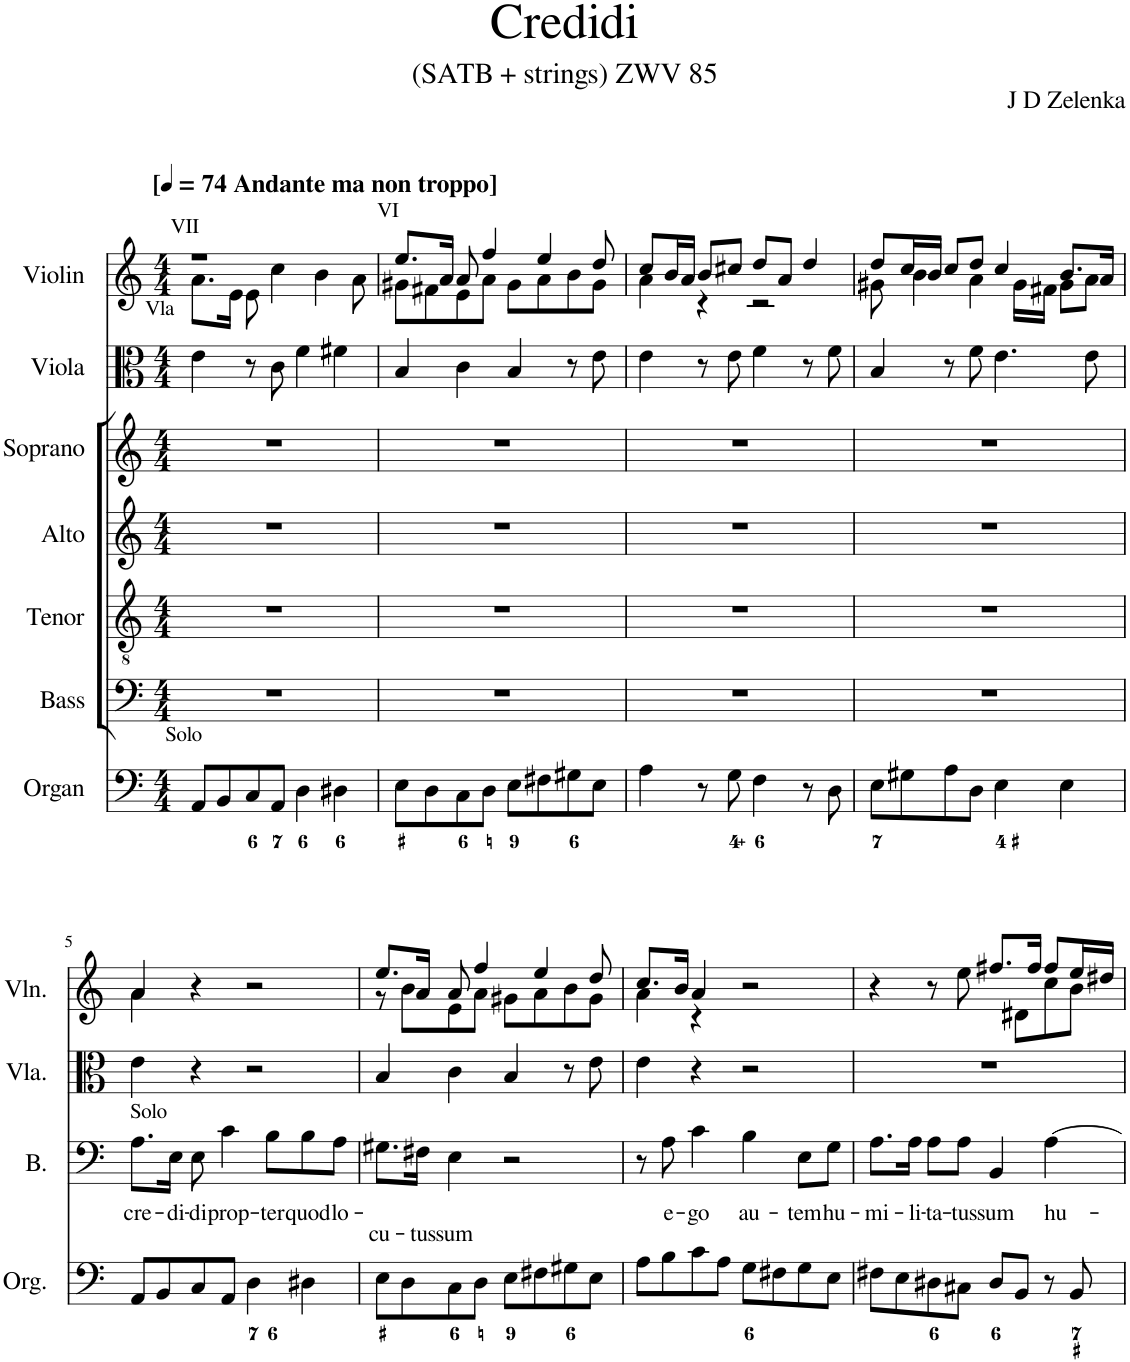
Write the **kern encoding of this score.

**kern	**kern	**text	**kern	**kern	**kern	**kern	**kern
*part7	*part6	*part6	*part5	*part4	*part3	*part2	*part1
*staff7	*staff6	*staff6	*staff5	*staff4	*staff3	*staff2	*staff1
*I"Organ	*I"Bass	*	*I"Tenor	*I"Alto	*I"Soprano	*I"Viola	*I"Violin
*I'Org.	*I'B.	*	*I'T.	*I'A.	*I'S.	*I'Vla.	*I'Vln.
*clefF4	*clefF4	*	*clefGv2	*clefG2	*clefG2	*clefC3	*clefG2
*k[]	*k[]	*	*k[]	*k[]	*k[]	*k[]	*k[]
*M4/4	*M4/4	*	*M4/4	*M4/4	*M4/4	*M4/4	*M4/4
*MM74	*MM74	*	*MM74	*MM74	*MM74	*MM74	*MM74
=1	=1	=1	=1	=1	=1	=1	=1
*	*	*	*	*	*	*	*^
!	!	!	!	!	!	!	!LO:TX:a:B:t=[	!
!	!	!	!	!	!	!	!LO:TX:a:B:t=Andante ma non troppo]	!
!	!	!	!	!	!	!	!LO:TX:a:t=VII	!
!	!	!	!	!	!	!LO:TX:a:t=Vla	!	!
!LO:TX:a:t=Solo	!	!	!	!	!	!	!	!
8AA/L	1r	.	1r	1r	1r	4e\	1r	8.a\L
8BB/	.	.	.	.	.	.	.	.
.	.	.	.	.	.	.	.	16e\Jk
8C/	.	.	.	.	.	8r	.	8e\
8AA/J	.	.	.	.	.	8c\	.	4cc\
4D\	.	.	.	.	.	4f\	.	.
.	.	.	.	.	.	.	.	4b\
4D#X\	.	.	.	.	.	4f#X\	.	.
.	.	.	.	.	.	.	.	8a\
=2	=2	=2	=2	=2	=2	=2	=2	=2
!	!	!	!	!	!	!	!LO:TX:a:t=VI	!
8E\L	1r	.	1r	1r	1r	4B/	8.ee/L	8g#X\L
8D\	.	.	.	.	.	.	.	8f#X\
.	.	.	.	.	.	.	16a/Jk	.
8C\	.	.	.	.	.	4c\	8a/	8e\
8D\J	.	.	.	.	.	.	4ff/	8a\J
8E\L	.	.	.	.	.	4B/	.	8g#\L
8F#X\	.	.	.	.	.	.	4ee/	8a\
8G#X\	.	.	.	.	.	8r	.	8b\
8E\J	.	.	.	.	.	8e\	8dd/	8g#\J
=3	=3	=3	=3	=3	=3	=3	=3	=3
4A\	1r	.	1r	1r	1r	4e\	8cc/L	4a\
.	.	.	.	.	.	.	16b/L	.
.	.	.	.	.	.	.	16a/JJ	.
8r	.	.	.	.	.	8r	8b/L	4r
8G\	.	.	.	.	.	8e\	8cc#X/J	.
4F\	.	.	.	.	.	4f\	8dd/L	2r
.	.	.	.	.	.	.	8a/J	.
8r	.	.	.	.	.	8r	4dd/	.
8D\	.	.	.	.	.	8f\	.	.
=4	=4	=4	=4	=4	=4	=4	=4	=4
8E\L	1r	.	1r	1r	1r	4B/	8dd/L	8g#X\
8G#X\	.	.	.	.	.	.	16cc/L	4b\
.	.	.	.	.	.	.	16b/JJ	.
8A\	.	.	.	.	.	8r	8cc/L	.
8D\J	.	.	.	.	.	8f\	8dd/J	4a\
4E\	.	.	.	.	.	4.e\	4cc/	.
.	.	.	.	.	.	.	.	16g#\LL
.	.	.	.	.	.	.	.	16f#X\JJ
4E\	.	.	.	.	.	.	8.b/L	8g#\L
.	.	.	.	.	.	8e\	.	8a\J
.	.	.	.	.	.	.	16a/Jk	.
!!LO:LB:g=z	!!
=5	=5	=5	=5	=5	=5	=5	=5	=5
!	!LO:TX:a:t=Solo	!	!	!	!	!	!	!
!	!	!LO:LY:b	!	!	!	!	!	!
8AA/L	8.A\L	cre-	1r	1r	1r	4e\	4a/	4a\
8BB/	.	.	.	.	.	.	.	.
!	!	!LO:LY:b	!	!	!	!	!	!
.	16E\Jk	-di-	.	.	.	.	.	.
!	!	!LO:LY:b	!	!	!	!	!	!
8C/	8E\	-di	.	.	.	4r	4r	2.ryy
!	!	!LO:LY:b	!	!	!	!	!	!
8AA/J	4c\	prop-	.	.	.	.	.	.
4D\	.	.	.	.	.	2r	2r	.
!	!	!LO:LY:b	!	!	!	!	!	!
.	8B\L	-ter	.	.	.	.	.	.
!	!	!LO:LY:b	!	!	!	!	!	!
4D#X\	8B\	quod	.	.	.	.	.	.
!	!	!LO:LY:b	!	!	!	!	!	!
.	8A\J	lo-	.	.	.	.	.	.
=6	=6	=6	=6	=6	=6	=6	=6	=6
!	!	!LO:LY:b	!	!	!	!	!	!
8E\L	8.G#X\L	-cu-	1r	1r	1r	4B/	8.ee/L	8r
8D\	.	.	.	.	.	.	.	8b\L
!	!	!LO:LY:b	!	!	!	!	!	!
.	16F#X\Jk	-tus	.	.	.	.	16a/Jk	.
!	!	!LO:LY:b	!	!	!	!	!	!
8C\	4E\	sum	.	.	.	4c\	8a/	8e\
8D\J	.	.	.	.	.	.	4ff/	8a\J
8E\L	2r	.	.	.	.	4B/	.	8g#X\L
8F#X\	.	.	.	.	.	.	4ee/	8a\
8G#X\	.	.	.	.	.	8r	.	8b\
8E\J	.	.	.	.	.	8e\	8dd/	8g#\J
=7	=7	=7	=7	=7	=7	=7	=7	=7
8A\L	8r	.	1r	1r	1r	4e\	8.cc/L	4a\
!	!	!LO:LY:b	!	!	!	!	!	!
8B\	8A\	e-	.	.	.	.	.	.
.	.	.	.	.	.	.	16b/Jk	.
!	!	!LO:LY:b	!	!	!	!	!	!
8c\	4c\	-go	.	.	.	4r	4a/	4r
8A\J	.	.	.	.	.	.	.	.
!	!	!LO:LY:b	!	!	!	!	!	!
8G\L	4B\	au-	.	.	.	2r	2r	2ryy
8F#X\	.	.	.	.	.	.	.	.
!	!	!LO:LY:b	!	!	!	!	!	!
8G\	8E\L	-tem	.	.	.	.	.	.
!	!	!LO:LY:b	!	!	!	!	!	!
8E\J	8G\J	hu-	.	.	.	.	.	.
=8	=8	=8	=8	=8	=8	=8	=8	=8
!	!	!LO:LY:b	!	!	!	!	!	!
8F#X\L	8.A\L	-mi-	1r	1r	1r	1r	4r	8ryy
*	*	*	*	*	*	*	*v	*v
8E\	.	.	.	.	.	.	.
!	!	!LO:LY:b	!	!	!	!	!
.	16A\Jk	-li-	.	.	.	.	.
!	!	!LO:LY:b	!	!	!	!	!
8D#X\	8A\L	-ta-	.	.	.	.	8r
!	!	!LO:LY:b	!	!	!	!	!
8C#X\J	8A\J	-tus	.	.	.	.	8ee\
!	!	!LO:LY:b	!	!	!	!	!
8D#/L	4BB/	sum	.	.	.	.	8.ff#X/L
*	*	*	*	*	*	*	*^
8BB/J	.	.	.	.	.	.	.	8d#X\L
.	.	.	.	.	.	.	16ff#/Jk	.
!	!	!LO:LY:b	!	!	!	!	!	!
8r	[4A\	hu-	.	.	.	.	8ff#/L	8cc\
8BB/	.	.	.	.	.	.	16ee/L	8b\J
.	.	.	.	.	.	.	16dd#X/JJ	.
*	*	*	*	*	*	*	*v	*v
=	=	=	=	=	=	=	=
*-	*-	*-	*-	*-	*-	*-	*-
